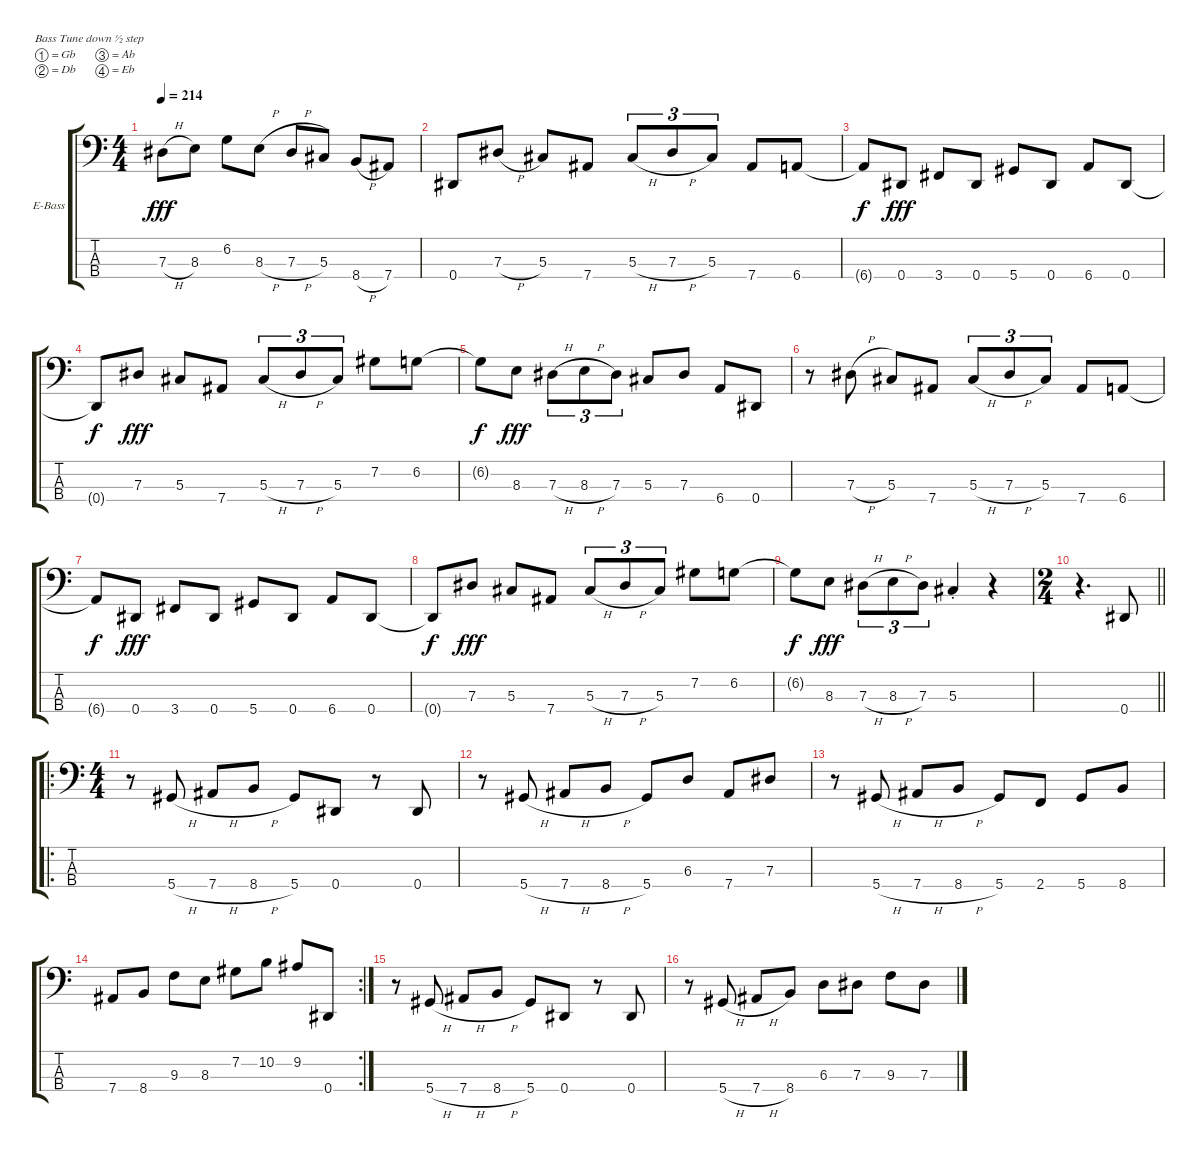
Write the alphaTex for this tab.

\bracketExtendMode groupsimilarinstruments
\firstSystemTrackNameOrientation horizontal
\otherSystemsTrackNameOrientation horizontal
\track ("Arif Mirabdolbaghi" "E-Bass") {instrument electricbassfinger}
\staff {score tabs}
\tuning (Gb2 Db2 Ab1 Eb1)
\ts (4 4)
\tempo 214
\clef f4
\ks c
7.3{h}.8{dy fff} 8.3.8 6.2.8 8.3{h}.8 7.3{h}.8 5.3.8 8.4{h}.8 7.4.8 |
0.4.8 7.3{h}.8 5.3.8 7.4.8 5.3{h}.8{tu (3 2)} 7.3{h}.8{tu (3 2)} 5.3.8{tu (3 2)} 7.4.8 6.4.8 |
6.4{t}.8{dy f} 0.4.8{dy fff} 3.4.8 0.4.8 5.4.8 0.4.8 6.4.8 0.4.8 |
0.4{t}.8{dy f} 7.3.8{dy fff} 5.3.8 7.4.8 5.3{h}.8{tu (3 2)} 7.3{h}.8{tu (3 2)} 5.3.8{tu (3 2)} 7.2.8 6.2.8 |
6.2{t}.8{dy f} 8.3.8{dy fff} 7.3{h}.8{tu (3 2)} 8.3{h}.8{tu (3 2)} 7.3.8{tu (3 2)} 5.3.8 7.3.8 6.4.8 0.4.8 |
r.8 7.3{h}.8 5.3.8 7.4.8 5.3{h}.8{tu (3 2)} 7.3{h}.8{tu (3 2)} 5.3.8{tu (3 2)} 7.4.8 6.4.8 |
6.4{t}.8{dy f} 0.4.8{dy fff} 3.4.8 0.4.8 5.4.8 0.4.8 6.4.8 0.4.8 |
0.4{t}.8{dy f} 7.3.8{dy fff} 5.3.8 7.4.8 5.3{h}.8{tu (3 2)} 7.3{h}.8{tu (3 2)} 5.3.8{tu (3 2)} 7.2.8 6.2.8 |
6.2{t}.8{dy f} 8.3.8{dy fff} 7.3{h}.8{tu (3 2)} 8.3{h}.8{tu (3 2)} 7.3.8{tu (3 2)} 5.3{st}.4 r.4 |
\ts (2 4)
\beaming (8 2 2 2 2)
\barLineRight lightlight
r.4{d} 0.4.8 |
\ro
\ts (4 4)
\beaming (8 2 2 2 2)
r.8 5.4{h}.8 7.4{h}.8 8.4{h}.8 5.4.8 0.4.8 r.8 0.4.8 |
r.8 5.4{h}.8 7.4{h}.8 8.4{h}.8 5.4.8 6.3.8 7.4.8 7.3.8 |
r.8 5.4{h}.8 7.4{h}.8 8.4{h}.8 5.4.8 2.4.8 5.4.8 8.4.8 |
\rc 2
7.4.8 8.4.8 9.3.8 8.3.8 7.2.8 10.2.8 9.2.8 0.4.8 |
r.8 5.4{h}.8 7.4{h}.8 8.4{h}.8 5.4.8 0.4.8 r.8 0.4.8 |
r.8 5.4{h}.8 7.4{h}.8 8.4.8 6.3.8 7.3.8 9.3.8 7.3.8
